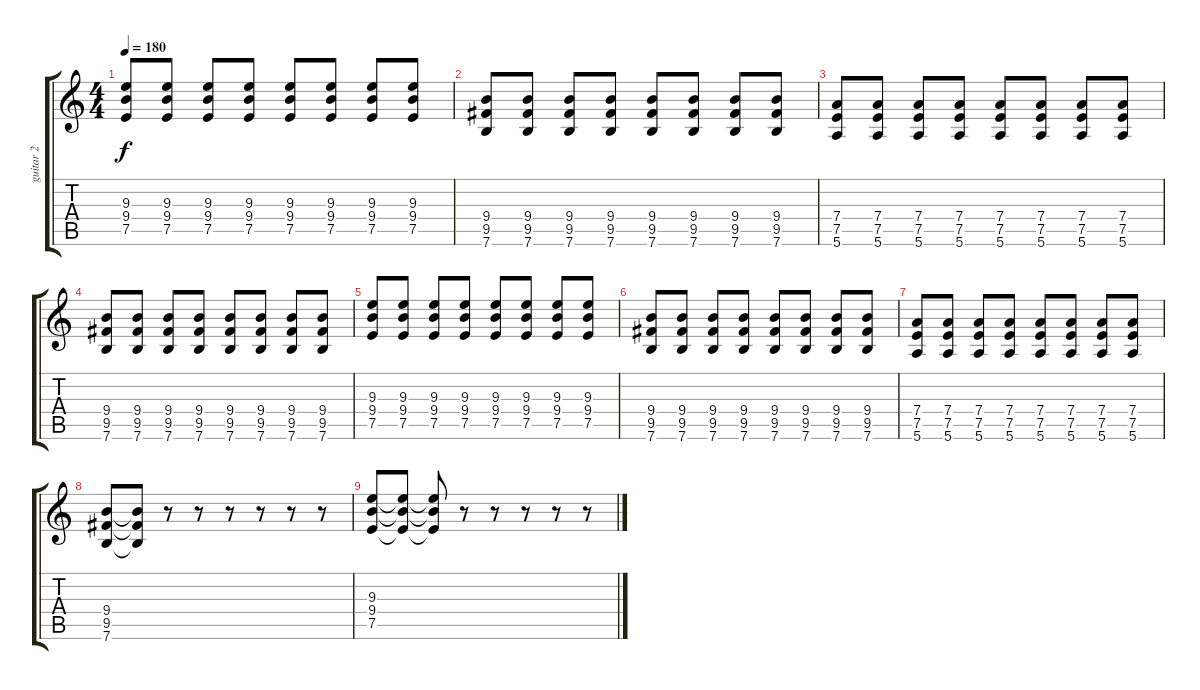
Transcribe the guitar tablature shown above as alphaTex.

\track ("guitar 2 " "guitar 2 ") {instrument distortionguitar}
\staff {score tabs}
\tuning (E4 B3 G3 D3 A2 E2) {hide}
\ts (4 4)
\tempo 180
\clef g2
\ks c
(9.3 9.4 7.5).8{dy f} (9.3 9.4 7.5).8 (9.3 9.4 7.5).8 (9.3 9.4 7.5).8 (9.3 9.4 7.5).8 (9.3 9.4 7.5).8 (9.3 9.4 7.5).8 (9.3 9.4 7.5).8 |
(9.4 9.5 7.6).8 (9.4 9.5 7.6).8 (9.4 9.5 7.6).8 (9.4 9.5 7.6).8 (9.4 9.5 7.6).8 (9.4 9.5 7.6).8 (9.4 9.5 7.6).8 (9.4 9.5 7.6).8 |
(7.4 7.5 5.6).8 (7.4 7.5 5.6).8 (7.4 7.5 5.6).8 (7.4 7.5 5.6).8 (7.4 7.5 5.6).8 (7.4 7.5 5.6).8 (7.4 7.5 5.6).8 (7.4 7.5 5.6).8 |
(9.4 9.5 7.6).8 (9.4 9.5 7.6).8 (9.4 9.5 7.6).8 (9.4 9.5 7.6).8 (9.4 9.5 7.6).8 (9.4 9.5 7.6).8 (9.4 9.5 7.6).8 (9.4 9.5 7.6).8 |
(9.3 9.4 7.5).8 (9.3 9.4 7.5).8 (9.3 9.4 7.5).8 (9.3 9.4 7.5).8 (9.3 9.4 7.5).8 (9.3 9.4 7.5).8 (9.3 9.4 7.5).8 (9.3 9.4 7.5).8 |
(9.4 9.5 7.6).8 (9.4 9.5 7.6).8 (9.4 9.5 7.6).8 (9.4 9.5 7.6).8 (9.4 9.5 7.6).8 (9.4 9.5 7.6).8 (9.4 9.5 7.6).8 (9.4 9.5 7.6).8 |
(7.4 7.5 5.6).8 (7.4 7.5 5.6).8 (7.4 7.5 5.6).8 (7.4 7.5 5.6).8 (7.4 7.5 5.6).8 (7.4 7.5 5.6).8 (7.4 7.5 5.6).8 (7.4 7.5 5.6).8 |
(9.4 9.5 7.6).8 (9.4{t} 9.5{t} 7.6{t}).8 r.8 r.8 r.8 r.8 r.8 r.8 |
(9.3 9.4 7.5).8 (9.3{t} 9.4{t} 7.5{t}).8 (9.3{t} 9.4{t} 7.5{t}).8 r.8 r.8 r.8 r.8 r.8
